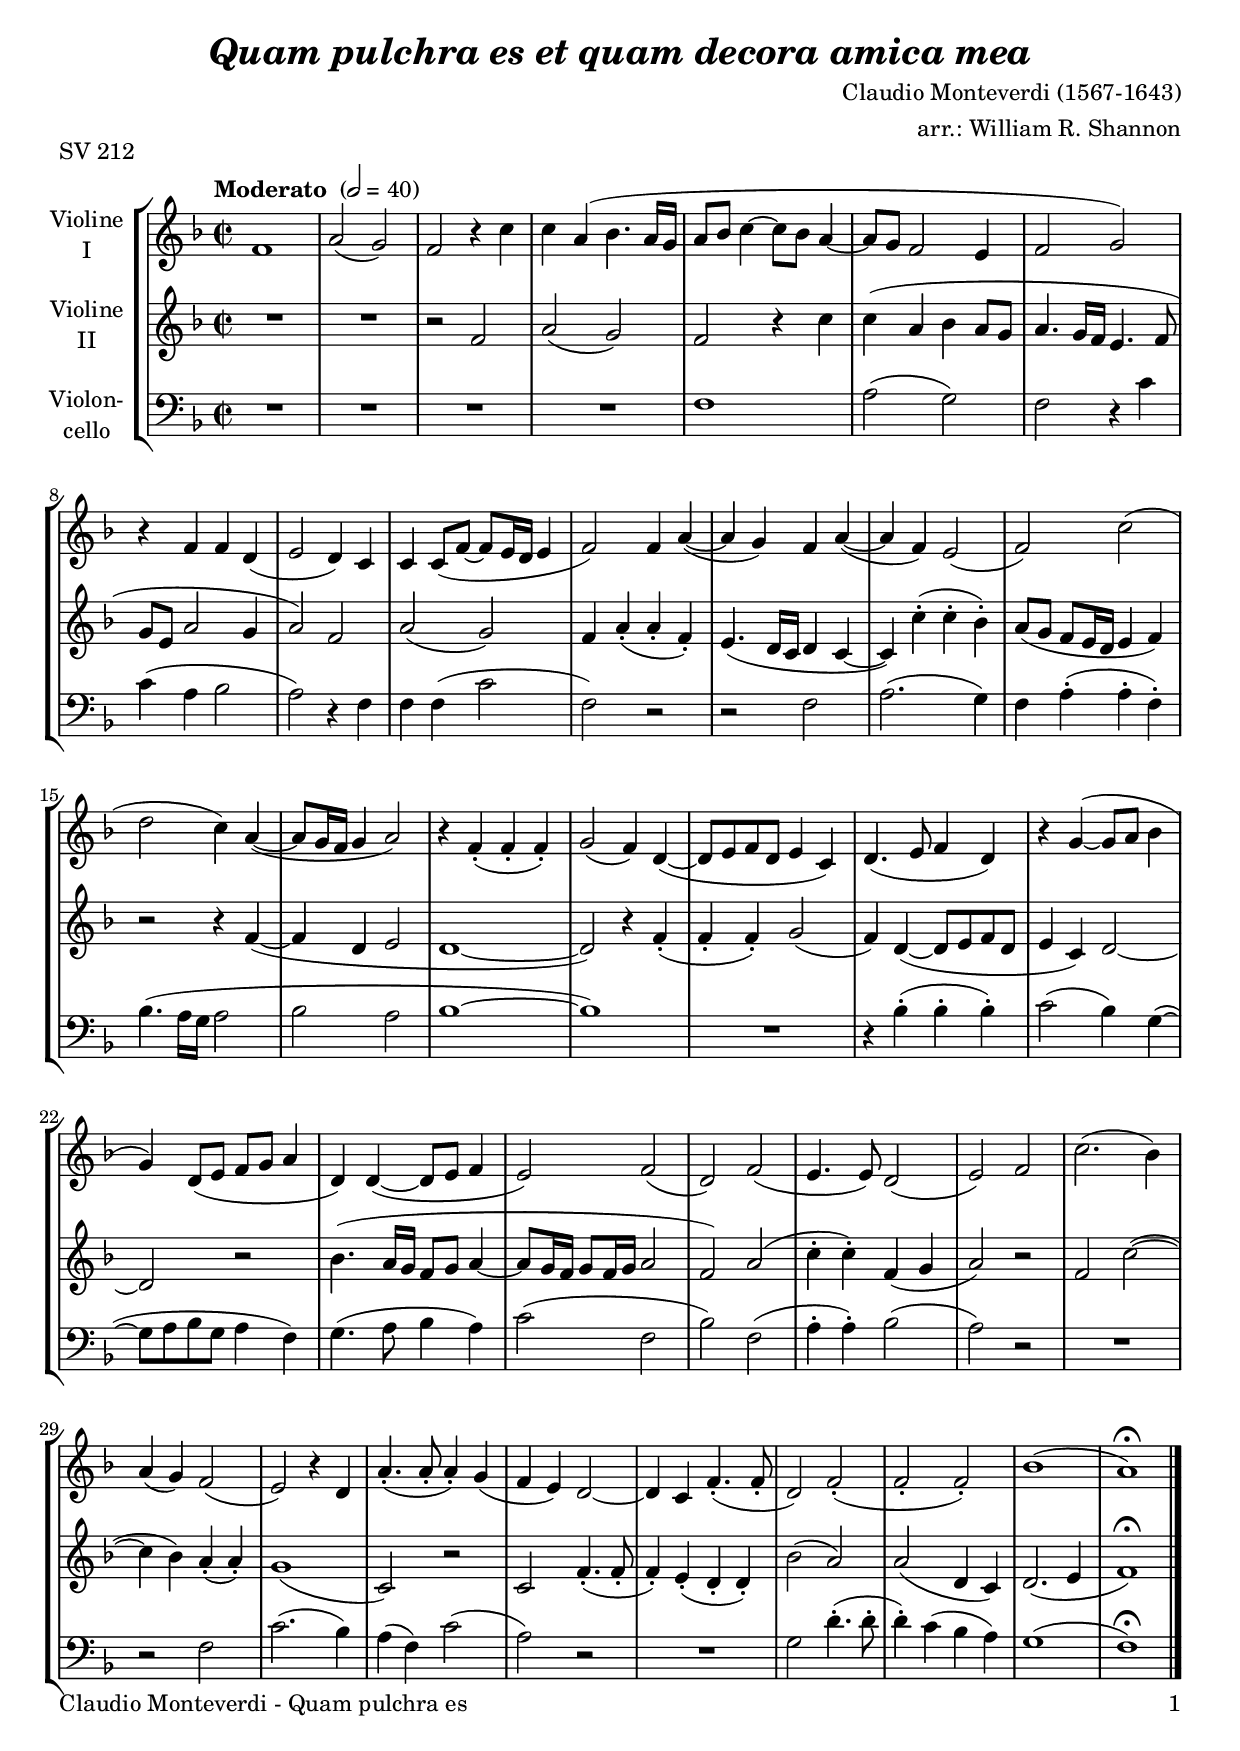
\version "2.20.2"
\include "deutsch.ly"
  
#(set-global-staff-size 20)

\header {
  title     = \markup \bold \italic "Quam pulchra es et quam decora amica mea"
  composer  = "Claudio Monteverdi (1567-1643)"
  arranger  = "arr.: William R. Shannon"
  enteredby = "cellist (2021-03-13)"
  piece     = "SV 212"
}

voiceconsts = {
  \key f \major
  \time 2/2
  \clef "treble"
% \numericTimeSignature
  % Set default beaming for all staves
%  \set Timing.beamExceptions = #'()
%  \set Timing.baseMoment     = #(ly:make-moment 1 4)
%  \set Timing.beatStructure  = #'(1 1 1)
  \tempo "Moderato " 2=40
}

mivl = "violin"
miba = "cello"

va = \relative c' {
  \voiceconsts

  f1
  a2( g)
  f r4 c'
  c a( b4. a16 g
  a8 b c4~ c8 b a4~
  a8 g f2 e4
  f2 g)
  r4 f f d(
  e2 d4) c

  c c8( f~ f e16 d e4
  f2) f4 a(~
  a g) f a(~
  a f) e2(
  f) c'(
  d c4) a(~
  a8 g16 f g4 a2)
  r4 f(-. f-. f)-.
  g2( f4)
  d(~

  d8 e f d e4 c)
  d4.( e8 f4 d)
  r g(~ g8 a b4
  g) d8( e f g a4
  d,) d(~ d8 e f4
  e2) f(
  d) f(
  e4. e8) d2(
  e) f

  c'2.( b4)
  a( g) f2(
  e) r4 d
  a'4.(-. a8-. a4)-. g(
  f e) d2~
  d4 c f4.(-. f8-.
  d2) f(-.
  f-. f)-.
  b1(
  a)\fermata \bar "|."
}

vb = \relative c' {
  \voiceconsts

  R1*2
  r2 f
  a( g)
  f r4 c'
  c( a b a8 g
  a4. g16 f e4. f8
  g e a2 g4
  a2) f

  a( g)
  f4 a(-. a-. f)-.
  e4.( d16 c d4 c~
  c) c'(-. c-. b)-.
  a8( g f[ e16 d] e4 f)
  r2 r4 f(~
  f d e2
  d1~
  d2) r4 f(-.

  f-. f)-. g2(
  f4) d(~ d8 e f d
  e4 c) d2~
  d r
  b'4.( a16 g f8 g a4~
  a8 g16 f g8[ f16 g] a2
  f) a(
  c4-. c)-. f,( g
  a2) r
  f c'(~
  c4 b) a(-. a)-.
  g1(
  c,2) r
  c f4.(-. f8-.
  f4)-. e(-. d-. d)-.
  b'2( a)
  a( d,4 c)
  d2.( e4
  f1)\fermata \bar "|."
}

vc = \relative c {
  \voiceconsts
  \clef "bass"
  
  R1*4
  f1
  a2( g)
  f r4 c'
  c( a b2
  a) r4 f

  f f( c'2
  f,) r
  r f
  a2.( g4)
  f a(-. a-. f)-.
  b4.( a16 g a2
  b a
  b1~
  b)

  R
  r4 b(-. b-. b)-.
  c2( b4) g(~
  g8 a b g a4 f)
  g4.( a8 b4 a)
  c2( f,
  b) f(
  a4-. a)-. b2(
  a) r

  R1
  r2 f
  c'2.( b4)
  a( f) c'2(
  a) r
  R1
  g2 d'4.(-. d8-.
  d4)-. c( b a)
  g1(
  f)\fermata \bar "|."
}


music = \new StaffGroup <<
      \new Staff {
	\set Staff.midiInstrument = \mivl
	\set Staff.instrumentName = \markup \center-column { "Violine" "I" }
	\transpose f f { \va }
      }
      
      \new Staff {
	\set Staff.midiInstrument = \mivl
	\set Staff.instrumentName = \markup \center-column { "Violine" "II" }
	\transpose f f { \vb }
      }
      
      \new Staff {
	\set Staff.midiInstrument = \miba
	\set Staff.instrumentName = \markup \center-column { "Violon-" "cello" }
	\transpose f f { \vc }
      }
>>

\book {
   \paper {
    print-page-number = ##t
    print-first-page-number = ##t
    ragged-last-bottom = ##f
    oddHeaderMarkup = \markup \null
    evenHeaderMarkup = \markup \null
    oddFooterMarkup = \markup {
      \fill-line {
        \on-the-fly #print-page-number-check-first
        "Claudio Monteverdi - Quam pulchra es" \fromproperty #'page:page-number-string
      }
    }
    evenFooterMarkup = \oddFooterMarkup
  } \score {
    \music
    \layout {}
  }

  \score {
    \unfoldRepeats \music

    \midi {
      \context {
        \Score
      }
    }
  }
}